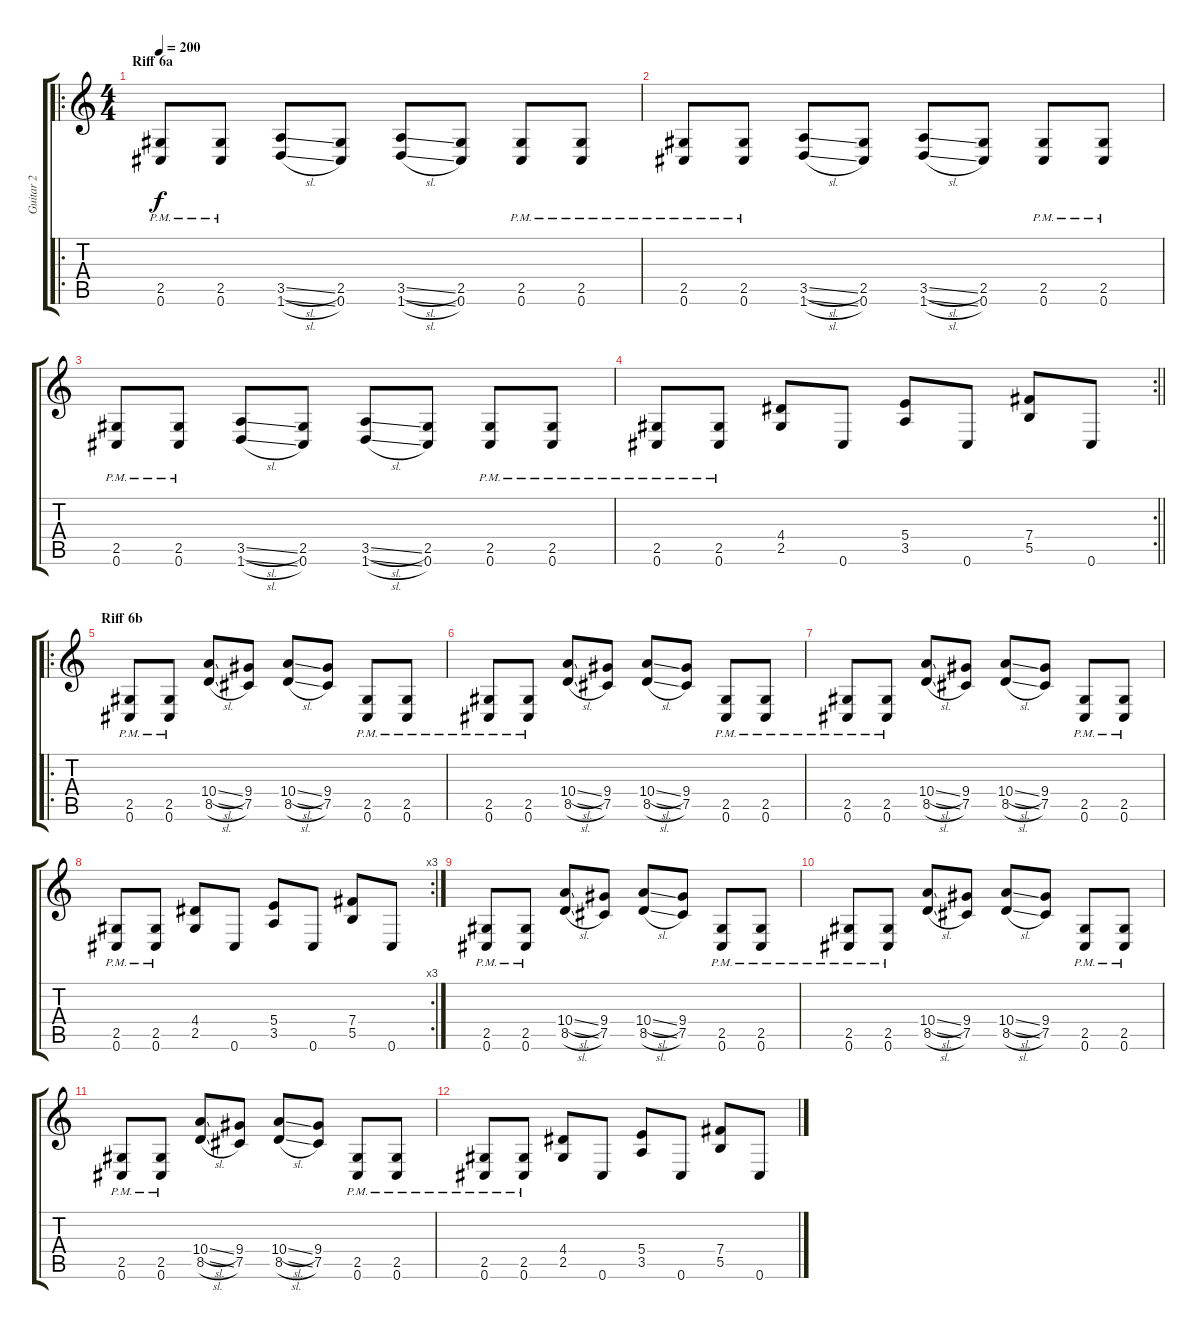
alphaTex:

\track ("Guitar 2" "Guitar 2") {instrument distortionguitar}
\staff {score tabs}
\tuning (Db4 Ab3 E3 B2 Gb2 Db2) {hide}
\ro
\ts (4 4)
\section ("" "Riff 6a")
\tempo 200
\clef g2
\ks c
(2.5{pm} 0.6{pm}).8{dy f} (2.5{pm} 0.6{pm}).8 (3.5{sl} 1.6{sl}).8 (2.5 0.6).8 (3.5{sl} 1.6{sl}).8 (2.5 0.6).8 (2.5{pm} 0.6{pm}).8 (2.5{pm} 0.6{pm}).8 |
(2.5{pm} 0.6{pm}).8 (2.5{pm} 0.6{pm}).8 (3.5{sl} 1.6{sl}).8 (2.5 0.6).8 (3.5{sl} 1.6{sl}).8 (2.5 0.6).8 (2.5{pm} 0.6{pm}).8 (2.5{pm} 0.6{pm}).8 |
(2.5{pm} 0.6{pm}).8 (2.5{pm} 0.6{pm}).8 (3.5{sl} 1.6{sl}).8 (2.5 0.6).8 (3.5{sl} 1.6{sl}).8 (2.5 0.6).8 (2.5{pm} 0.6{pm}).8 (2.5{pm} 0.6{pm}).8 |
\rc 2
\barLineRight lightlight
(2.5{pm} 0.6{pm}).8 (2.5{pm} 0.6{pm}).8 (4.4 2.5).8 0.6.8 (5.4 3.5).8 0.6.8 (7.4 5.5).8 0.6.8 |
\ro
\section ("" "Riff 6b")
(2.5{pm} 0.6{pm}).8 (2.5{pm} 0.6{pm}).8 (10.4{sl} 8.5{sl}).8 (9.4 7.5).8 (10.4{sl} 8.5{sl}).8 (9.4 7.5).8 (2.5{pm} 0.6{pm}).8 (2.5{pm} 0.6{pm}).8 |
(2.5{pm} 0.6{pm}).8 (2.5{pm} 0.6{pm}).8 (10.4{sl} 8.5{sl}).8 (9.4 7.5).8 (10.4{sl} 8.5{sl}).8 (9.4 7.5).8 (2.5{pm} 0.6{pm}).8 (2.5{pm} 0.6{pm}).8 |
(2.5{pm} 0.6{pm}).8 (2.5{pm} 0.6{pm}).8 (10.4{sl} 8.5{sl}).8 (9.4 7.5).8 (10.4{sl} 8.5{sl}).8 (9.4 7.5).8 (2.5{pm} 0.6{pm}).8 (2.5{pm} 0.6{pm}).8 |
\rc 3
(2.5{pm} 0.6{pm}).8 (2.5{pm} 0.6{pm}).8 (4.4 2.5).8 0.6.8 (5.4 3.5).8 0.6.8 (7.4 5.5).8 0.6.8 |
(2.5{pm} 0.6{pm}).8 (2.5{pm} 0.6{pm}).8 (10.4{sl} 8.5{sl}).8 (9.4 7.5).8 (10.4{sl} 8.5{sl}).8 (9.4 7.5).8 (2.5{pm} 0.6{pm}).8 (2.5{pm} 0.6{pm}).8 |
(2.5{pm} 0.6{pm}).8 (2.5{pm} 0.6{pm}).8 (10.4{sl} 8.5{sl}).8 (9.4 7.5).8 (10.4{sl} 8.5{sl}).8 (9.4 7.5).8 (2.5{pm} 0.6{pm}).8 (2.5{pm} 0.6{pm}).8 |
(2.5{pm} 0.6{pm}).8 (2.5{pm} 0.6{pm}).8 (10.4{sl} 8.5{sl}).8 (9.4 7.5).8 (10.4{sl} 8.5{sl}).8 (9.4 7.5).8 (2.5{pm} 0.6{pm}).8 (2.5{pm} 0.6{pm}).8 |
(2.5{pm} 0.6{pm}).8 (2.5{pm} 0.6{pm}).8 (4.4 2.5).8 0.6.8 (5.4 3.5).8 0.6.8 (7.4 5.5).8 0.6.8
